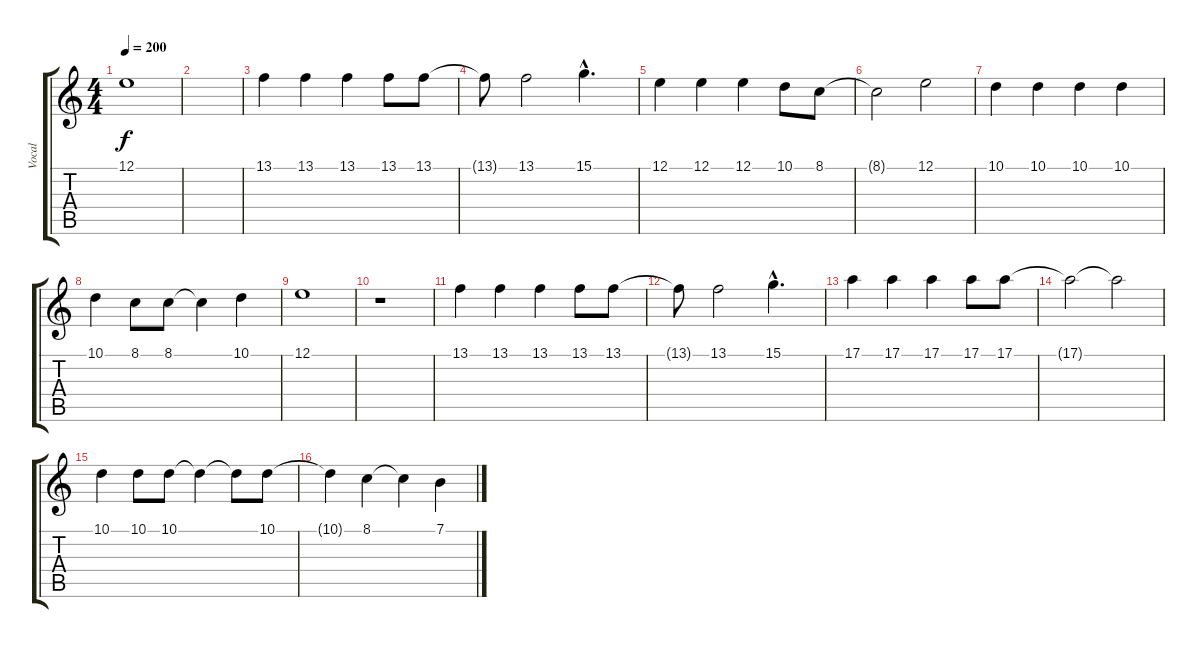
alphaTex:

\track ("Vocal" "Vocal") {instrument violin}
\staff {score tabs}
\tuning (E4 B3 G3 D3 A2 E2) {hide}
\ts (4 4)
\tempo 200
\clef g2
\ks c
12.1.1{dy f} |
|
13.1.4 13.1.4 13.1.4 13.1.8 13.1.8 |
13.1{t}.8 13.1.2 15.1{hac}.4{d} |
12.1.4 12.1.4 12.1.4 10.1.8 8.1.8 |
8.1{t}.2 12.1.2 |
10.1.4 10.1.4 10.1.4 10.1.4 |
10.1.4 8.1.8 8.1.8 8.1{t}.4 10.1.4 |
12.1.1 |
r.1 |
13.1.4 13.1.4 13.1.4 13.1.8 13.1.8 |
13.1{t}.8 13.1.2 15.1{hac}.4{d} |
17.1.4 17.1.4 17.1.4 17.1.8 17.1.8 |
17.1{t}.2 17.1{t}.2 |
10.1.4 10.1.8 10.1.8 10.1{t}.4 10.1{t}.8 10.1.8 |
10.1{t}.4 8.1.4 8.1{t}.4 7.1.4
